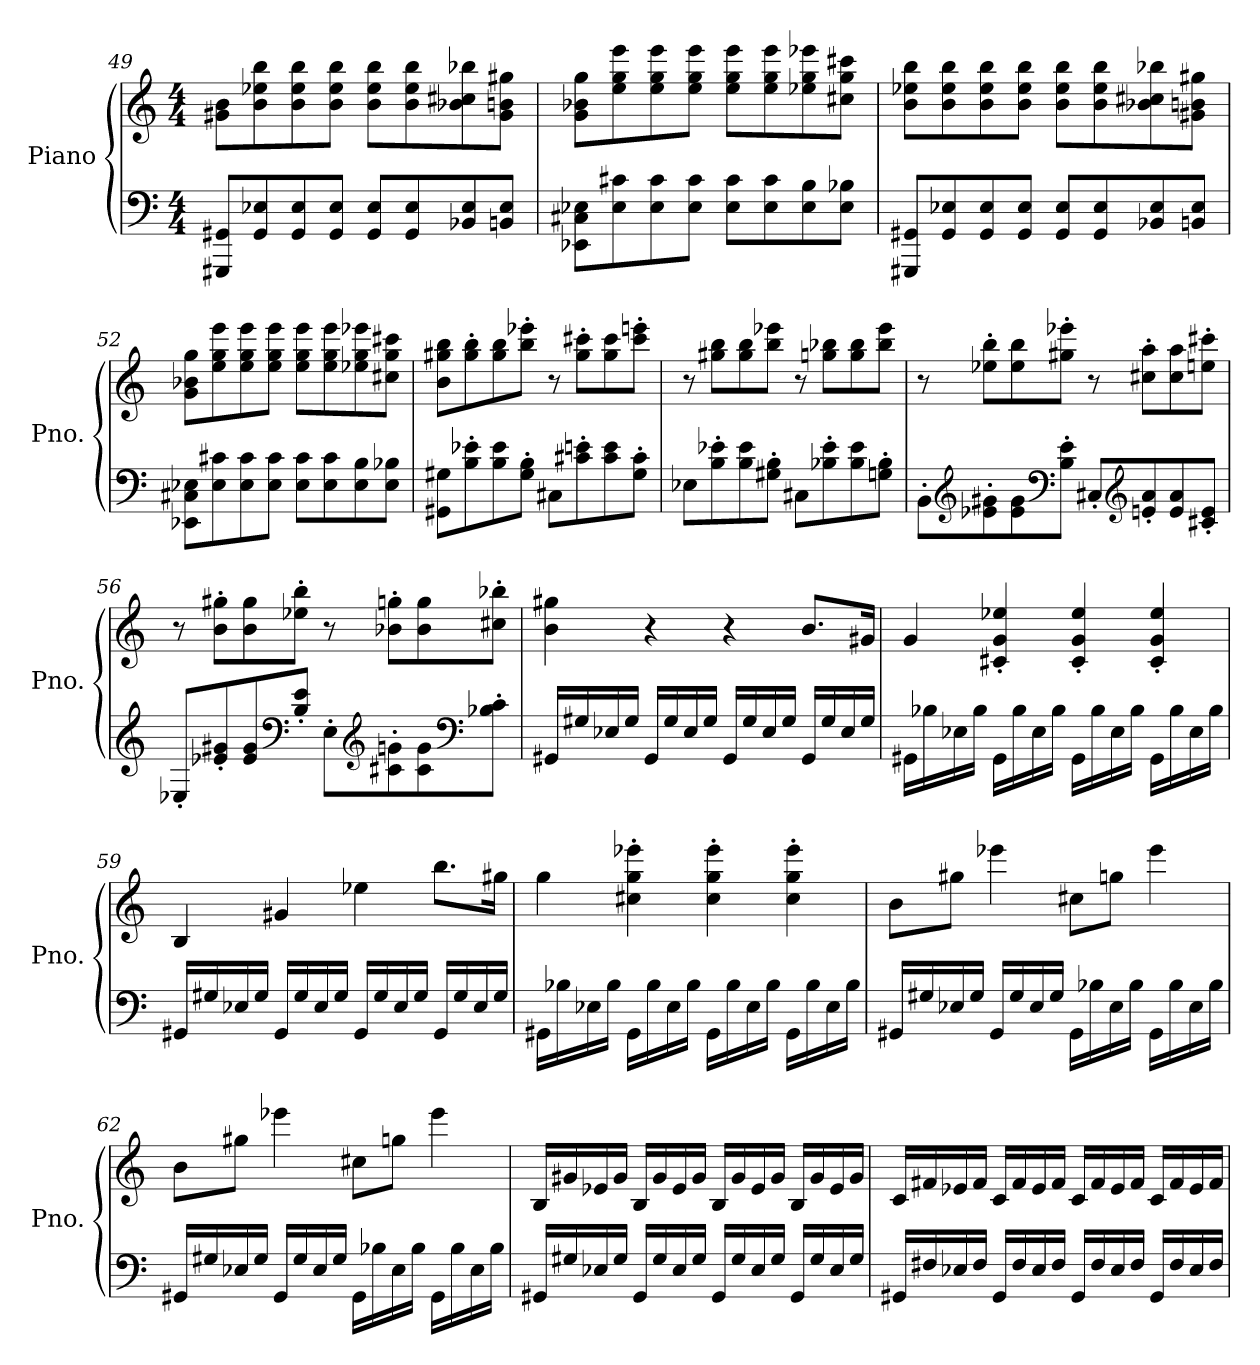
**kern	**kern
*part1	*part1
*staff2	*staff1
*I"Piano	*
*I'Pno.	*
*clefF4	*clefG2
*k[]	*k[]
*M4/4	*M4/4
=49	=49
8GGG#X/ 8GG#X/L	8g#X\ 8b\L
8GG#/ 8E-X/	8b\ 8ee-X\ 8bb\
8GG#/ 8E-/	8b\ 8ee-\ 8bb\
8GG#/ 8E-/J	8b\ 8ee-\ 8bb\J
8GG#/ 8E-/L	8b\ 8ee-\ 8bb\L
8GG#/ 8E-/	8b\ 8ee-\ 8bb\
8BB-X/ 8E-/	8b-X\ 8cc#X\ 8bb-X\
8BBn/ 8E-/J	8g#\ 8bn\ 8gg#X\J
!!LO:PB:g=z
=50	=50
8EE-X\ 8C#X\ 8E-X\L	8g\ 8b-X\ 8gg\L
8E-\ 8c#X\	8ee\ 8gg\ 8eee\
8E-\ 8c#\	8ee\ 8gg\ 8eee\
8E-\ 8c#\J	8ee\ 8gg\ 8eee\J
8E-\ 8c#\L	8ee\ 8gg\ 8eee\L
8E-\ 8c#\	8ee\ 8gg\ 8eee\
8E-\ 8B\	8ee-X\ 8gg\ 8eee-X\
8E-\ 8B-X\J	8cc#X\ 8gg\ 8ccc#X\J
=51	=51
8GGG#X/ 8GG#X/L	8b\ 8ee-X\ 8bb\L
8GG#/ 8E-X/	8b\ 8ee-\ 8bb\
8GG#/ 8E-/	8b\ 8ee-\ 8bb\
8GG#/ 8E-/J	8b\ 8ee-\ 8bb\J
8GG#/ 8E-/L	8b\ 8ee-\ 8bb\L
8GG#/ 8E-/	8b\ 8ee-\ 8bb\
8BB-X/ 8E-/	8b-X\ 8cc#X\ 8bb-X\
8BBn/ 8E-/J	8g#X\ 8bn\ 8gg#X\J
=52	=52
8EE-X\ 8C#X\ 8E-X\L	8g\ 8b-X\ 8gg\L
8E-\ 8c#X\	8ee\ 8gg\ 8eee\
8E-\ 8c#\	8ee\ 8gg\ 8eee\
8E-\ 8c#\J	8ee\ 8gg\ 8eee\J
8E-\ 8c#\L	8ee\ 8gg\ 8eee\L
8E-\ 8c#\	8ee\ 8gg\ 8eee\
8E-\ 8B\	8ee-X\ 8gg\ 8eee-X\
8E-\ 8B-X\J	8cc#X\ 8gg\ 8ccc#X\J
!!LO:LB:g=z
=53	=53
8GG#X\ 8G#X\L	8b\ 8gg#X\ 8bb\L
8B\' 8e-X\'	8gg#\' 8bb\'
8B\ 8e-\	8gg#\ 8bb\
8G#\' 8B\'J	8bb\' 8eee-X\'J
8C#X\L	8r
8c#X\' 8en\'	8gg#\' 8ccc#X\'L
8c#\ 8e\	8gg#\ 8ccc#\
8G#\' 8c#\'J	8ccc#\' 8eeen\'J
=54	=54
8E-X\L	8r
8B\' 8e-X\'	8gg#X\ 8bb\L
8B\ 8e-\	8gg#\ 8bb\
8G#X\' 8B\'J	8bb\ 8eee-X\J
8C#X\L	8r
8B-X\' 8e-\'	8ggn\ 8bb-X\L
8B-\ 8e-\	8gg\ 8bb-\
8Gn\' 8B-\'J	8bb-\ 8eee-\J
!!LO:LB:g=z
=55	=55
8BB'\L	8r
*clefG2	*
8e-X\' 8g#X\'	8ee-X\' 8bb\'L
8e-\ 8g#\	8ee-\ 8bb\
*clefF4	*
8B\' 8e-\'J	8gg#X\' 8eee-X\'J
8C#X'/L	8r
*clefG2	*
8en/' 8a/'	8cc#X\' 8aa\'L
8e/ 8a/	8cc#\ 8aa\
8c#X/' 8e/'J	8een\' 8ccc#X\'J
=56	=56
8E-X'/L	8r
8e-X/' 8g#X/'	8b\' 8gg#X\'L
8e-/ 8g#/	8b\ 8gg#\
*clefF4	*
8B/' 8e-/'J	8ee-X\' 8bb\'J
8E-'\L	8r
*clefG2	*
8c#X\' 8gn\'	8b-X\' 8ggn\'L
8c#\ 8g\	8b-\ 8gg\
*clefF4	*
8B-X\' 8c#\'J	8cc#X\' 8bb-X\'J
!!LO:LB:g=z
=57	=57
16GG#X/LL	4b\ 4gg#X\
16G#X/	.
16E-X/	.
16G#/JJ	.
16GG#/LL	4r
16G#/	.
16E-/	.
16G#/JJ	.
16GG#/LL	4r
16G#/	.
16E-/	.
16G#/JJ	.
16GG#/LL	8.b/L
16G#/	.
16E-/	.
16G#/JJ	16g#X/Jk
=58	=58
16GG#X\LL	4g/
16B-X\	.
16E-X\	.
16B-\JJ	.
16GG#\LL	4c#X/' 4g/' 4ee-X/'
16B-\	.
16E-\	.
16B-\JJ	.
16GG#\LL	4c#/' 4g/' 4ee-/'
16B-\	.
16E-\	.
16B-\JJ	.
16GG#\LL	4c#/' 4g/' 4ee-/'
16B-\	.
16E-\	.
16B-\JJ	.
!!LO:LB:g=z
=59	=59
16GG#X/LL	4B/
16G#X/	.
16E-X/	.
16G#/JJ	.
16GG#/LL	4g#X/
16G#/	.
16E-/	.
16G#/JJ	.
16GG#/LL	4ee-X\
16G#/	.
16E-/	.
16G#/JJ	.
16GG#/LL	8.bb\L
16G#/	.
16E-/	.
16G#/JJ	16gg#X\Jk
=60	=60
16GG#X\LL	4gg\
16B-X\	.
16E-X\	.
16B-\JJ	.
16GG#\LL	4cc#X\' 4gg\' 4eee-X\'
16B-\	.
16E-\	.
16B-\JJ	.
16GG#\LL	4cc#\' 4gg\' 4eee-\'
16B-\	.
16E-\	.
16B-\JJ	.
16GG#\LL	4cc#\' 4gg\' 4eee-\'
16B-\	.
16E-\	.
16B-\JJ	.
!!LO:LB:g=z
=61	=61
16GG#X/LL	8b\L
16G#X/	.
16E-X/	8gg#X\J
16G#/JJ	.
16GG#/LL	4eee-X\
16G#/	.
16E-/	.
16G#/JJ	.
16GG#\LL	8cc#X\L
16B-X\	.
16E-\	8ggn\J
16B-\JJ	.
16GG#\LL	4eee-\
16B-\	.
16E-\	.
16B-\JJ	.
=62	=62
16GG#X/LL	8b\L
16G#X/	.
16E-X/	8gg#X\J
16G#/JJ	.
16GG#/LL	4eee-X\
16G#/	.
16E-/	.
16G#/JJ	.
16GG#\LL	8cc#X\L
16B-X\	.
16E-\	8ggn\J
16B-\JJ	.
16GG#\LL	4eee-\
16B-\	.
16E-\	.
16B-\JJ	.
!!LO:PB:g=z
=63	=63
16GG#X/LL	16B/LL
16G#X/	16g#X/
16E-X/	16e-X/
16G#/JJ	16g#/JJ
16GG#/LL	16B/LL
16G#/	16g#/
16E-/	16e-/
16G#/JJ	16g#/JJ
16GG#/LL	16B/LL
16G#/	16g#/
16E-/	16e-/
16G#/JJ	16g#/JJ
16GG#/LL	16B/LL
16G#/	16g#/
16E-/	16e-/
16G#/JJ	16g#/JJ
=64	=64
16GG#X/LL	16c/LL
16F#X/	16f#X/
16E-X/	16e-X/
16F#/JJ	16f#/JJ
16GG#/LL	16c/LL
16F#/	16f#/
16E-/	16e-/
16F#/JJ	16f#/JJ
16GG#/LL	16c/LL
16F#/	16f#/
16E-/	16e-/
16F#/JJ	16f#/JJ
16GG#/LL	16c/LL
16F#/	16f#/
16E-/	16e-/
16F#/JJ	16f#/JJ
=	=
*-	*-
